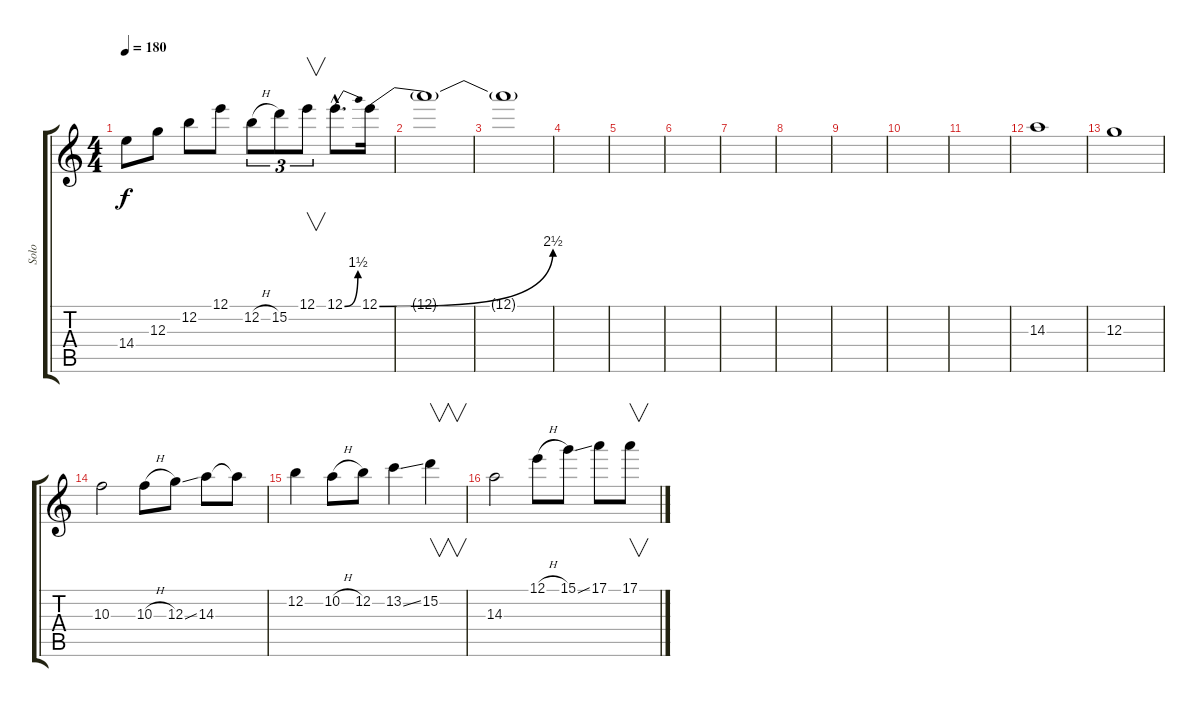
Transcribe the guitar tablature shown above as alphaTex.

\track ("Solo" "Solo") {instrument overdrivenguitar}
\staff {score tabs}
\tuning (E4 B3 G3 D3 A2 E2) {hide}
\ts (4 4)
\tempo 180
\clef g2
\ks c
14.4.8{dy f} 12.3.8 12.2.8 12.1.8 12.2{h}.8{tu (3 2)} 15.2.8{tu (3 2)} 12.1.8{v tu (3 2)} 12.1{be (bend 0 0 60 6) hac}.8{d} 12.1{be (bend 0 0 60 10)}.16 |
12.1{t}.1 |
12.1{t}.1 |
|
|
|
|
|
|
|
|
14.3.1{volume 16} |
12.3.1 |
10.3.2 10.3{h}.8 12.3{ss}.8 14.3.8 14.3{t}.8 |
12.2.4 10.2{h}.8 12.2.8 13.2{ss}.4 15.2.4{v} |
14.3.2 12.1{h}.8 15.1{ss}.8 17.1.8 17.1.8{v}
